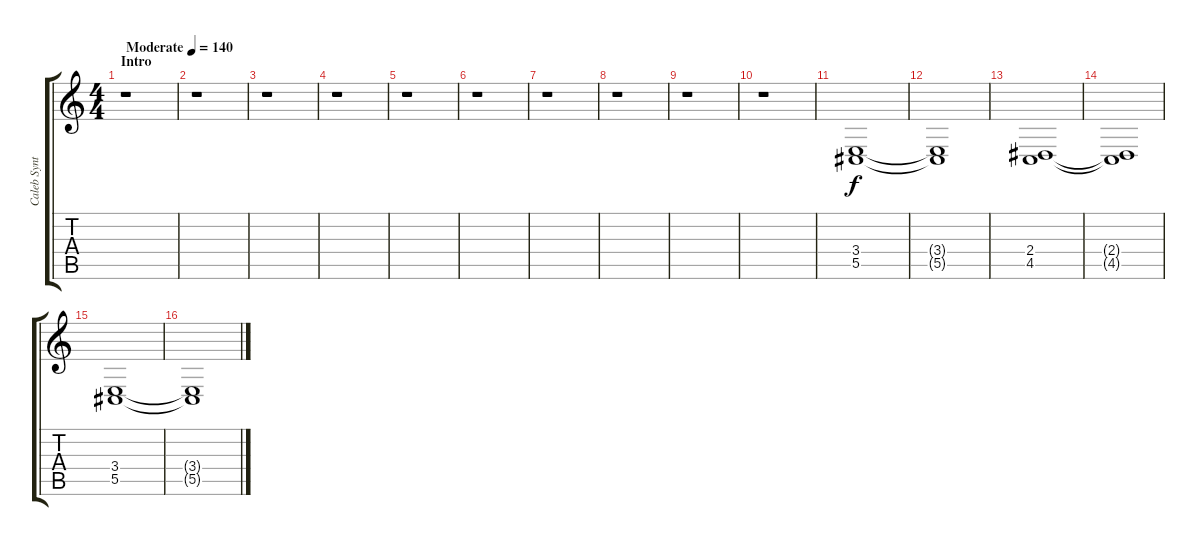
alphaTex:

\track ("Caleb Synth II" "Caleb Synt") {instrument pad4choir}
\staff {score tabs}
\tuning (Eb4 Bb3 Gb3 Db3 Ab2 Db2) {hide}
\ts (4 4)
\section ("" "Intro")
\tempo (140 "Moderate")
\clef g2
\ks c
r.1{dy f instrument pad4choir} |
r.1 |
r.1 |
r.1 |
r.1 |
r.1 |
r.1 |
r.1 |
r.1 |
r.1 |
(3.4 5.5).1 |
(3.4{t} 5.5{t}).1 |
(2.4 4.5).1 |
(2.4{t} 4.5{t}).1 |
(3.4 5.5).1 |
(3.4{t} 5.5{t}).1
